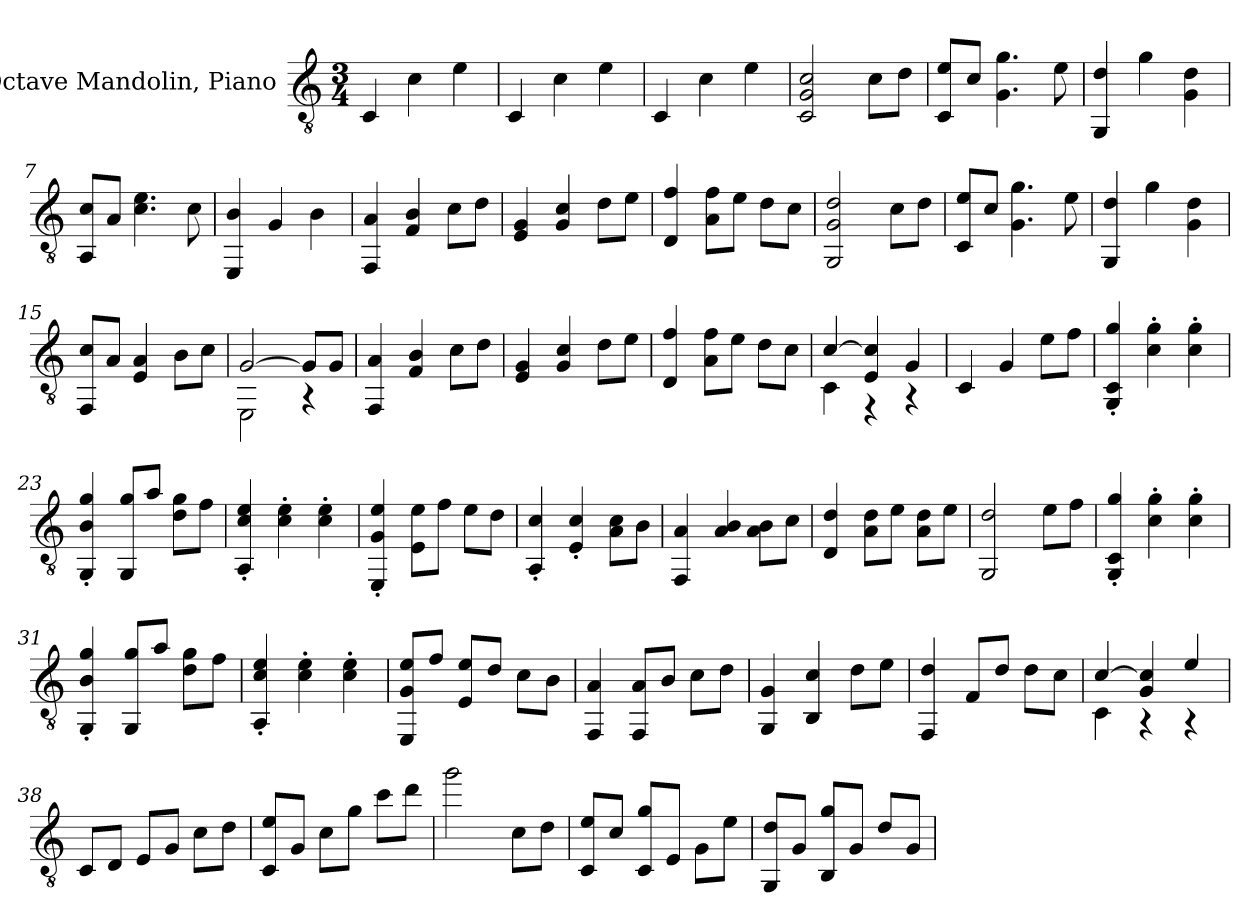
**kern
*part1
*staff1
*I"Octave Mandolin, Piano
*I'OM.
*clefGv2
*k[]
*M3/4
*MM108
=1
4C/
4c\
4e\
=2
4C/
4c\
4e\
=3
4C/
4c\
4e\
=4
2C/ 2G/ 2c/
8c\L
8d\J
=5
8C/ 8e/L
8c/J
4.G\ 4.g\
8e\
=6
4GG/ 4d/
4g\
4G\ 4d\
=7
8AA/ 8c/L
8A/J
4.c\ 4.e\
8c\
=8
4EE/ 4B/
4G/
4B\
=9
4FF/ 4A/
4F/ 4B/
8c\L
8d\J
!!LO:LB:g=z
=10
4E/ 4G/
4G/ 4c/
8d\L
8e\J
=11
4D/ 4f/
8A\ 8f\L
8e\J
8d\L
8c\J
=12
2GG/ 2G/ 2d/
8c\L
8d\J
=13
8C/ 8e/L
8c/J
4.G\ 4.g\
8e\
=14
4GG/ 4d/
4g\
4G\ 4d\
=15
8FF/ 8c/L
8A/J
4E/ 4A/
8B\L
8c\J
=16
*^
[2G/	2EE\
8G/L]	4r
8G/J	.
*v	*v
=17
4FF/ 4A/
4F/ 4B/
8c\L
8d\J
=18
4E/ 4G/
4G/ 4c/
8d\L
8e\J
!!LO:LB:g=z
=19
4D/ 4f/
8A\ 8f\L
8e\J
8d\L
8c\J
=20
*^
[4c/	4C\
4E/ 4c/]	4r
4G/	4r
*v	*v
=21
4C/
4G/
8e\L
8f\J
=22
4GG/' 4C/' 4g/'
4c\' 4g\'
4c\' 4g\'
=23
4GG/' 4B/' 4g/'
8GG/ 8g/L
8a/J
8d\ 8g\L
8f\J
=24
4AA/' 4c/' 4e/'
4c\' 4e\'
4c\' 4e\'
=25
4EE/' 4G/' 4e/'
8E\ 8e\L
8f\J
8e\L
8d\J
=26
4AA/' 4c/'
4E/' 4c/'
8A\ 8c\L
8B\J
!!LO:LB:g=z
=27
4FF/ 4A/
4A/ 4B/
8A\ 8B\L
8c\J
=28
4D/ 4d/
8A\ 8d\L
8e\J
8A\ 8d\L
8e\J
=29
2GG/ 2d/
8e\L
8f\J
=30
4GG/' 4C/' 4g/'
4c\' 4g\'
4c\' 4g\'
=31
4GG/' 4B/' 4g/'
8GG/ 8g/L
8a/J
8d\ 8g\L
8f\J
=32
4AA/' 4c/' 4e/'
4c\' 4e\'
4c\' 4e\'
=33
8EE/ 8G/ 8e/L
8f/J
8E/ 8e/L
8d/J
8c\L
8B\J
=34
4FF/ 4A/
8FF/ 8A/L
8B/J
8c\L
8d\J
!!LO:LB:g=z
=35
4GG/ 4G/
4BB/ 4c/
8d\L
8e\J
=36
4FF/ 4d/
8F/L
8d/J
8d\L
8c\J
=37
*^
[4c/	4C\
4G/ 4c/]	4r
4e/	4r
*v	*v
=38
8C/L
8D/J
8E/L
8G/J
8c\L
8d\J
=39
8C/ 8e/L
8G/J
8c\L
8g\J
8cc\L
8dd\J
=40
2gg\
8c\L
8d\J
=41
8C/ 8e/L
8c/J
8C/ 8g/L
8E/J
8G\L
8e\J
!!LO:LB:g=z
=42
8GG/ 8d/L
8G/J
8BB/ 8g/L
8G/J
8d/L
8G/J
=
*-
